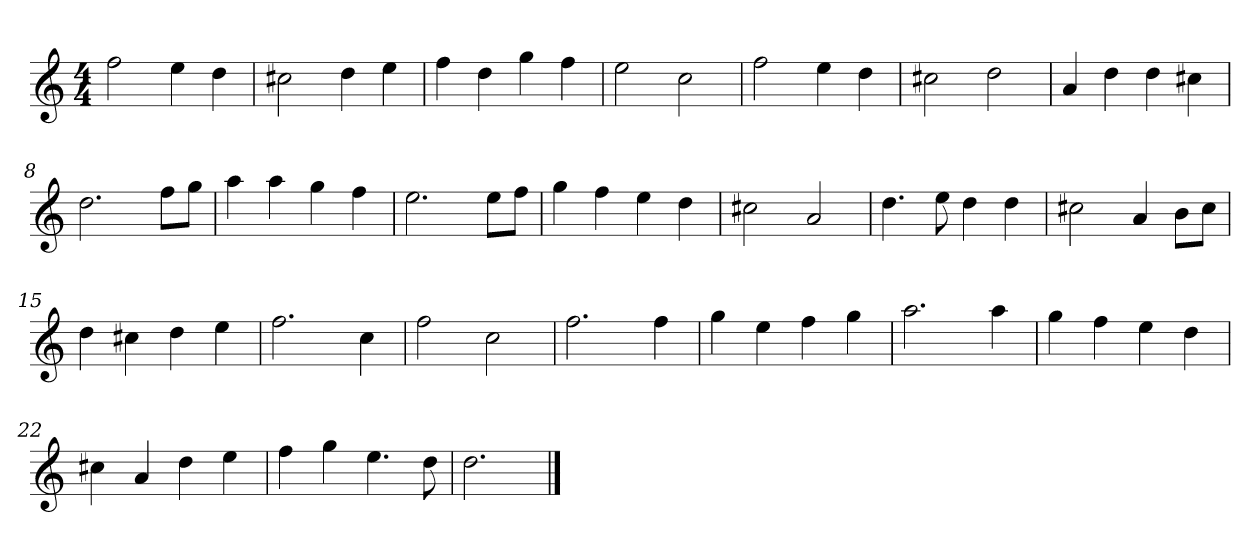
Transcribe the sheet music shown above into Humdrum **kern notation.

**kern
*part1
*staff1
*k[]
*M4/4
*MM120
=1
2ff
4ee
4dd
=2
2cc#X
4dd
4ee
=3
4ff
4dd
4gg
4ff
=4
2ee
2cc
=5
2ff
4ee
4dd
=6
2cc#X
2dd
=7
4a
4dd
4dd
4cc#X
=8
2.dd
8ffL
8ggJ
=9
4aa
4aa
4gg
4ff
=10
2.ee
8eeL
8ffJ
=11
4gg
4ff
4ee
4dd
=12
2cc#X
2a
=13
4.dd
8ee
4dd
4dd
=14
2cc#X
4a
8bL
8cc#J
=15
4dd
4cc#X
4dd
4ee
=16
2.ff
4cc
=17
2ff
2cc
=18
2.ff
4ff
=19
4gg
4ee
4ff
4gg
=20
2.aa
4aa
=21
4gg
4ff
4ee
4dd
=22
4cc#X
4a
4dd
4ee
=23
4ff
4gg
4.ee
8dd
=24
2.dd
==
*-
